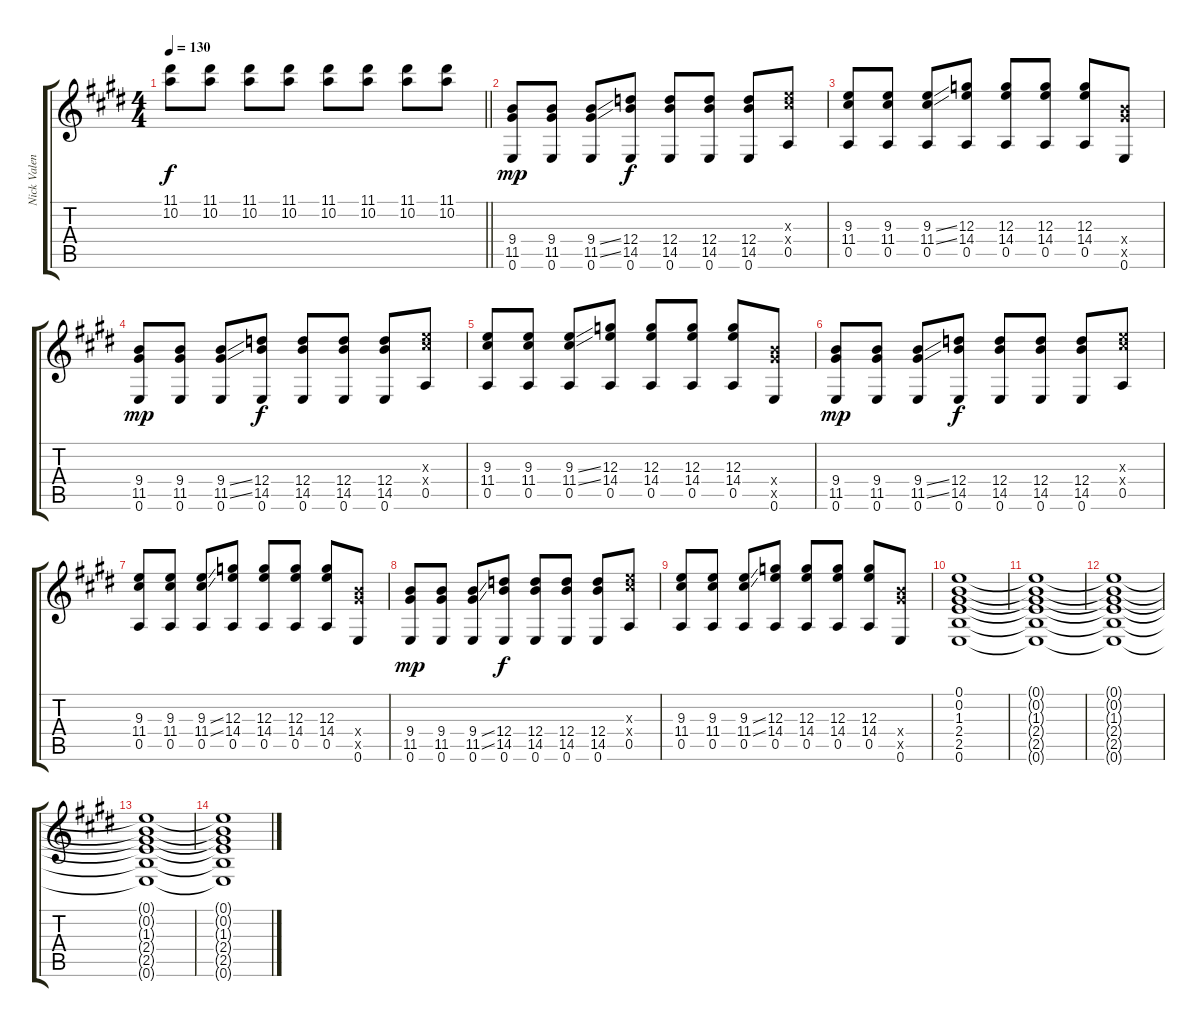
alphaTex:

\track ("Nick Valensi" "Nick Valen") {instrument overdrivenguitar}
\staff {score tabs}
\tuning (E4 B3 G3 D3 A2 E2) {hide}
\ts (4 4)
\tempo 130
\clef g2
\barLineRight lightlight
\ks e
(11.1 10.2).8{dy f} (11.1 10.2).8 (11.1 10.2).8 (11.1 10.2).8 (11.1 10.2).8 (11.1 10.2).8 (11.1 10.2).8 (11.1 10.2).8 |
(9.4 11.5 0.6).8{dy mp} (9.4 11.5 0.6).8 (9.4{ss} 11.5{ss} 0.6).8 (12.4 14.5 0.6).8{dy f} (12.4 14.5 0.6).8 (12.4 14.5 0.6).8 (12.4 14.5 0.6).8 (9.3{x} 11.4{x} 0.5).8 |
(9.3 11.4 0.5).8 (9.3 11.4 0.5).8 (9.3{ss} 11.4{ss} 0.5).8 (12.3 14.4 0.5).8 (12.3 14.4 0.5).8 (12.3 14.4 0.5).8 (12.3 14.4 0.5).8 (9.4{x} 11.5{x} 0.6).8 |
(9.4 11.5 0.6).8{dy mp} (9.4 11.5 0.6).8 (9.4{ss} 11.5{ss} 0.6).8 (12.4 14.5 0.6).8{dy f} (12.4 14.5 0.6).8 (12.4 14.5 0.6).8 (12.4 14.5 0.6).8 (9.3{x} 11.4{x} 0.5).8 |
(9.3 11.4 0.5).8 (9.3 11.4 0.5).8 (9.3{ss} 11.4{ss} 0.5).8 (12.3 14.4 0.5).8 (12.3 14.4 0.5).8 (12.3 14.4 0.5).8 (12.3 14.4 0.5).8 (9.4{x} 11.5{x} 0.6).8 |
(9.4 11.5 0.6).8{dy mp} (9.4 11.5 0.6).8 (9.4{ss} 11.5{ss} 0.6).8 (12.4 14.5 0.6).8{dy f} (12.4 14.5 0.6).8 (12.4 14.5 0.6).8 (12.4 14.5 0.6).8 (9.3{x} 11.4{x} 0.5).8 |
(9.3 11.4 0.5).8 (9.3 11.4 0.5).8 (9.3{ss} 11.4{ss} 0.5).8 (12.3 14.4 0.5).8 (12.3 14.4 0.5).8 (12.3 14.4 0.5).8 (12.3 14.4 0.5).8 (9.4{x} 11.5{x} 0.6).8 |
(9.4 11.5 0.6).8{dy mp} (9.4 11.5 0.6).8 (9.4{ss} 11.5{ss} 0.6).8 (12.4 14.5 0.6).8{dy f} (12.4 14.5 0.6).8 (12.4 14.5 0.6).8 (12.4 14.5 0.6).8 (9.3{x} 11.4{x} 0.5).8 |
(9.3 11.4 0.5).8 (9.3 11.4 0.5).8 (9.3{ss} 11.4{ss} 0.5).8 (12.3 14.4 0.5).8 (12.3 14.4 0.5).8 (12.3 14.4 0.5).8 (12.3 14.4 0.5).8 (9.4{x} 11.5{x} 0.6).8 |
(0.1 0.2 1.3 2.4 2.5 0.6).1 |
(0.1{t} 0.2{t} 1.3{t} 2.4{t} 2.5{t} 0.6{t}).1 |
(0.1{t} 0.2{t} 1.3{t} 2.4{t} 2.5{t} 0.6{t}).1 |
(0.1{t} 0.2{t} 1.3{t} 2.4{t} 2.5{t} 0.6{t}).1 |
(0.1{t} 0.2{t} 1.3{t} 2.4{t} 2.5{t} 0.6{t}).1
